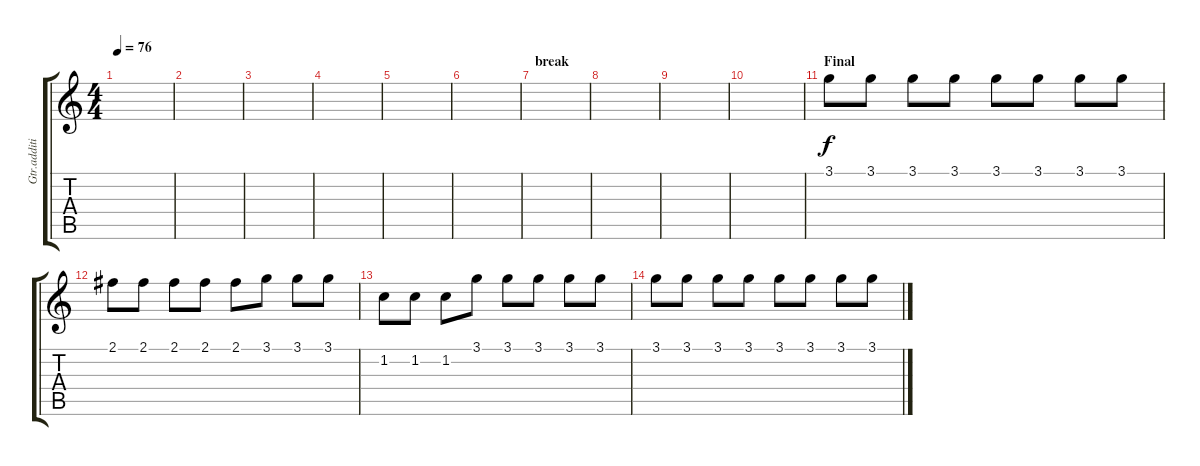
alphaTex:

\track ("Gtr.additionnelle" "Gtr.additi") {instrument distortionguitar}
\staff {score tabs}
\tuning (E4 B3 G3 D3 A2 E2) {hide}
\ts (4 4)
\tempo 76
\clef g2
\ks c
|
|
|
|
|
|
\section ("" "break ")
|
|
|
|
\section ("" "Final")
3.1.8 3.1.8 3.1.8 3.1.8 3.1.8 3.1.8 3.1.8 3.1.8 |
2.1.8 2.1.8 2.1.8 2.1.8 2.1.8 3.1.8 3.1.8 3.1.8 |
1.2.8 1.2.8 1.2.8 3.1.8 3.1.8 3.1.8 3.1.8 3.1.8 |
3.1.8 3.1.8 3.1.8 3.1.8 3.1.8 3.1.8 3.1.8 3.1.8
